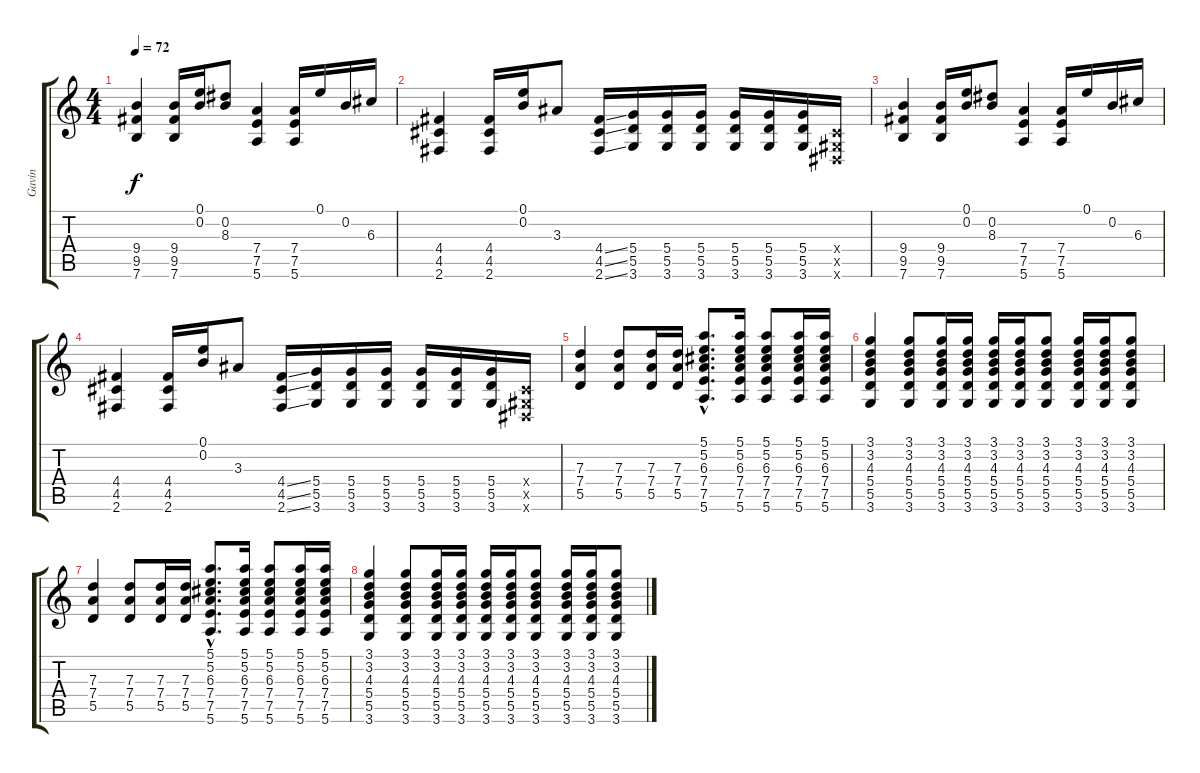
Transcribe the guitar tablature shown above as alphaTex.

\track ("Gavin" "Gavin") {instrument distortionguitar}
\staff {score tabs}
\tuning (E4 B3 G3 D3 A2 E2) {hide}
\ts (4 4)
\tempo 72
\clef g2
\ks c
(9.4 9.5 7.6).4{dy f} (9.4 9.5 7.6).16 (0.1 0.2).16 (0.2 8.3).8 (7.4 7.5 5.6).4 (7.4 7.5 5.6).16 0.1.16 0.2.16 6.3.16 |
(4.4 4.5 2.6).4 (4.4 4.5 2.6).16 (0.1 0.2).16 3.3.8 (4.4{ss} 4.5{ss} 2.6{ss}).16 (5.4 5.5 3.6).16 (5.4 5.5 3.6).16 (5.4 5.5 3.6).16 (5.4 5.5 3.6).16 (5.4 5.5 3.6).16 (5.4 5.5 3.6).16 (-1.4{x} -1.5{x} -1.6{x}).16 |
(9.4 9.5 7.6).4 (9.4 9.5 7.6).16 (0.1 0.2).16 (0.2 8.3).8 (7.4 7.5 5.6).4 (7.4 7.5 5.6).16 0.1.16 0.2.16 6.3.16 |
(4.4 4.5 2.6).4 (4.4 4.5 2.6).16 (0.1 0.2).16 3.3.8 (4.4{ss} 4.5{ss} 2.6{ss}).16 (5.4 5.5 3.6).16 (5.4 5.5 3.6).16 (5.4 5.5 3.6).16 (5.4 5.5 3.6).16 (5.4 5.5 3.6).16 (5.4 5.5 3.6).16 (-1.4{x} -1.5{x} -1.6{x}).16 |
(7.3 7.4 5.5).4 (7.3 7.4 5.5).8 (7.3 7.4 5.5).16 (7.3 7.4 5.5).16 (5.1{hac} 5.2{hac} 6.3{hac} 7.4{hac} 7.5{hac} 5.6{hac}).8{d} (5.1 5.2 6.3 7.4 7.5 5.6).16 (5.1 5.2 6.3 7.4 7.5 5.6).8 (5.1 5.2 6.3 7.4 7.5 5.6).16 (5.1 5.2 6.3 7.4 7.5 5.6).16 |
(3.1 3.2 4.3 5.4 5.5 3.6).4 (3.1 3.2 4.3 5.4 5.5 3.6).8 (3.1 3.2 4.3 5.4 5.5 3.6).16 (3.1 3.2 4.3 5.4 5.5 3.6).16 (3.1 3.2 4.3 5.4 5.5 3.6).16 (3.1 3.2 4.3 5.4 5.5 3.6).16 (3.1 3.2 4.3 5.4 5.5 3.6).8 (3.1 3.2 4.3 5.4 5.5 3.6).16 (3.1 3.2 4.3 5.4 5.5 3.6).16 (3.1 3.2 4.3 5.4 5.5 3.6).8 |
(7.3 7.4 5.5).4 (7.3 7.4 5.5).8 (7.3 7.4 5.5).16 (7.3 7.4 5.5).16 (5.1{hac} 5.2{hac} 6.3{hac} 7.4{hac} 7.5{hac} 5.6{hac}).8{d} (5.1 5.2 6.3 7.4 7.5 5.6).16 (5.1 5.2 6.3 7.4 7.5 5.6).8 (5.1 5.2 6.3 7.4 7.5 5.6).16 (5.1 5.2 6.3 7.4 7.5 5.6).16 |
(3.1 3.2 4.3 5.4 5.5 3.6).4 (3.1 3.2 4.3 5.4 5.5 3.6).8 (3.1 3.2 4.3 5.4 5.5 3.6).16 (3.1 3.2 4.3 5.4 5.5 3.6).16 (3.1 3.2 4.3 5.4 5.5 3.6).16 (3.1 3.2 4.3 5.4 5.5 3.6).16 (3.1 3.2 4.3 5.4 5.5 3.6).8 (3.1 3.2 4.3 5.4 5.5 3.6).16 (3.1 3.2 4.3 5.4 5.5 3.6).16 (3.1 3.2 4.3 5.4 5.5 3.6).8
